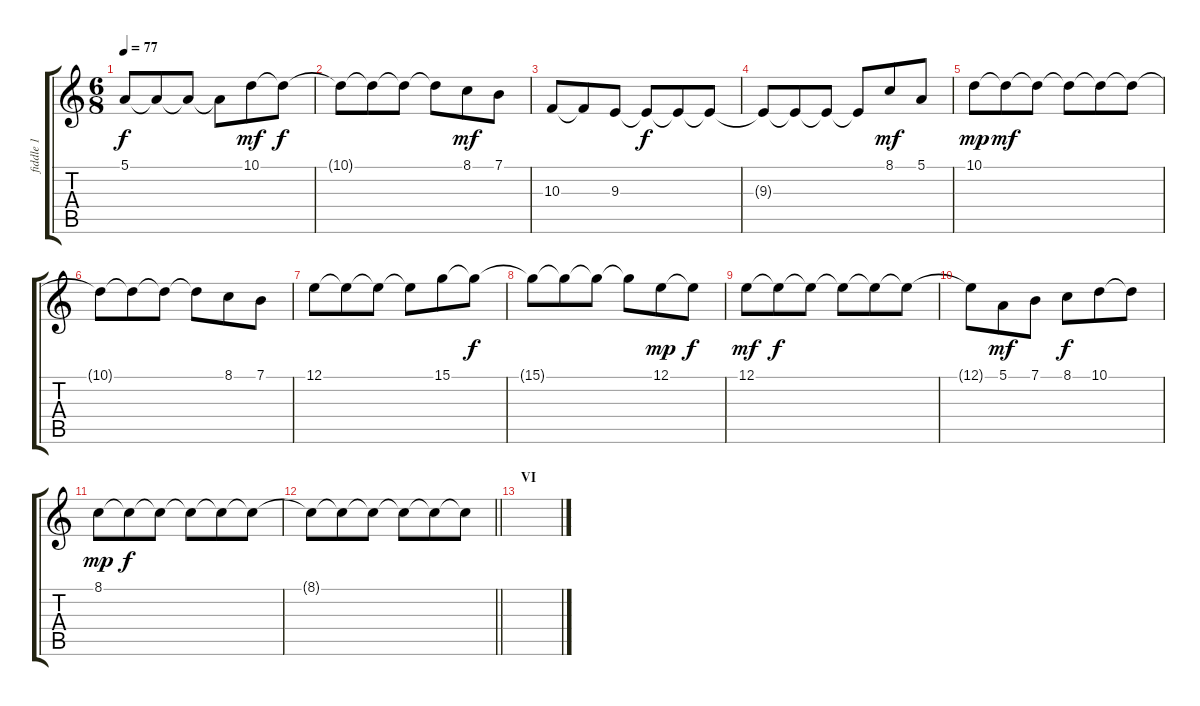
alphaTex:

\track ("fiddle 1" "fiddle 1") {instrument pad6metallic}
\staff {score tabs}
\tuning (E4 B3 G3 D3 A2 E2) {hide}
\ts (6 8)
\tempo 77
\clef g2
\ks c
5.1{t}.8{dy f} 5.1{t}.8 5.1{t}.8 5.1{t}.8 10.1.8{dy mf volume 16} 10.1{t}.8{dy f} |
10.1{t}.8 10.1{t}.8 10.1{t}.8 10.1{t}.8 8.1.8{dy mf} 7.1.8 |
10.3.8 10.3{t}.8 9.3.8 9.3{t}.8{dy f} 9.3{t}.8 9.3{t}.8 |
9.3{t}.8 9.3{t}.8 9.3{t}.8 9.3{t}.8 8.1.8{dy mf} 5.1.8 |
10.1.8{dy mp} 10.1{t}.8{dy mf} 10.1{t}.8 10.1{t}.8 10.1{t}.8 10.1{t}.8 |
10.1{t}.8 10.1{t}.8 10.1{t}.8 10.1{t}.8 8.1.8 7.1.8 |
12.1.8 12.1{t}.8 12.1{t}.8 12.1{t}.8 15.1.8 15.1{t}.8{dy f} |
15.1{t}.8 15.1{t}.8 15.1{t}.8 15.1{t}.8 12.1.8{dy mp} 12.1{t}.8{dy f} |
12.1.8{dy mf} 12.1{t}.8{dy f} 12.1{t}.8 12.1{t}.8 12.1{t}.8 12.1{t}.8 |
12.1{t}.8 5.1.8{dy mf} 7.1.8 8.1.8{dy f} 10.1.8 10.1{t}.8 |
8.1.8{dy mp} 8.1{t}.8{dy f} 8.1{t}.8 8.1{t}.8{volume 0} 8.1{t}.8 8.1{t}.8 |
\barLineRight lightlight
8.1{t}.8 8.1{t}.8 8.1{t}.8 8.1{t}.8 8.1{t}.8 8.1{t}.8 |
\section ("" "VI")
